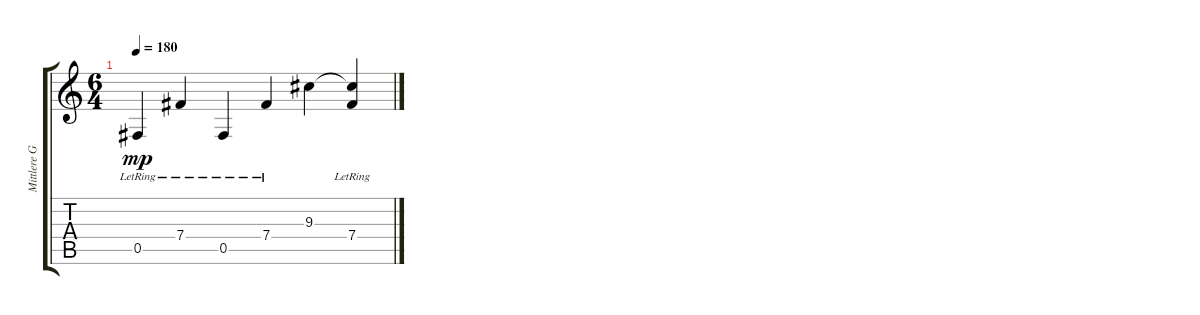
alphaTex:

\track ("Mittlere Gitarre" "Mittlere G") {instrument overdrivenguitar}
\staff {score tabs}
\tuning (Db4 Ab3 E3 B2 Gb2 Db2) {hide}
\ts (6 4)
\tempo 180
\clef g2
\ks c
0.5{lr}.4{dy mp} 7.4{lr}.4 0.5{lr}.4 7.4{lr}.4 9.3.4 (9.3{t} 7.4{lr}).4
